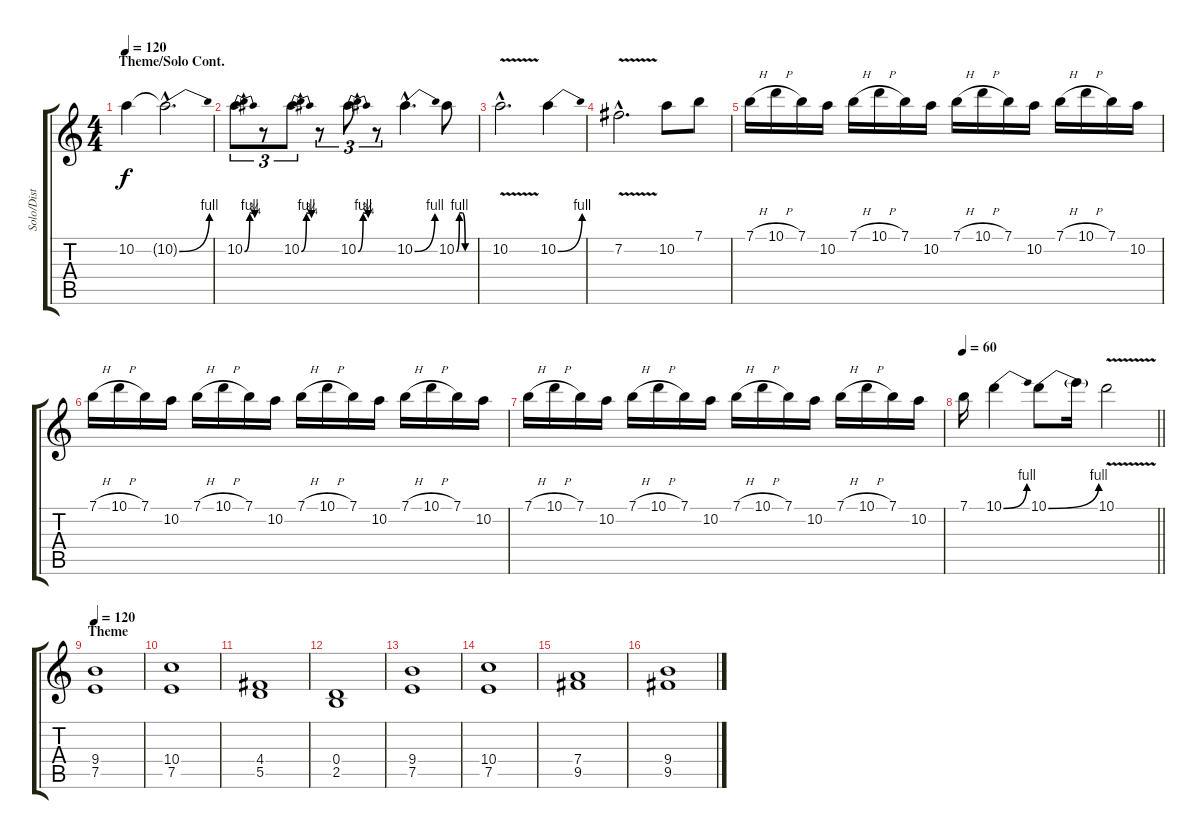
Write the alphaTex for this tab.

\track ("Solo/Dist 1" "Solo/Dist ") {instrument distortionguitar}
\staff {score tabs}
\tuning (E4 B3 G3 D3 A2 E2) {hide}
\ts (4 4)
\section ("" "Theme/Solo Cont.")
\tempo 120
\clef g2
\ks c
10.2.4{dy f} 10.2{be (bend 0 0 60 4) hac t}.2{d} |
10.2{be (bendrelease 0 0 30 4 30 4 60 3)}.8{tu (3 2)} r.8{tu (3 2)} 10.2{be (bendrelease 0 0 30 4 30 4 60 3)}.8{tu (3 2)} r.8{tu (3 2)} 10.2{be (bendrelease 0 0 30 4 30 4 60 3)}.8{tu (3 2)} r.8{tu (3 2)} 10.2{be (bend 0 0 60 4) hac}.4{d} 10.2{be (custom 0 0 10 4 20 4 30 0 60 0)}.8 |
10.2{v hac}.2{d} 10.2{be (bend 0 0 60 4)}.4 |
7.2{v hac}.2{d} 10.2.8 7.1.8 |
7.1{h}.16 10.1{h}.16 7.1.16 10.2.16 7.1{h}.16 10.1{h}.16 7.1.16 10.2.16 7.1{h}.16 10.1{h}.16 7.1.16 10.2.16 7.1{h}.16 10.1{h}.16 7.1.16 10.2.16 |
7.1{h}.16 10.1{h}.16 7.1.16 10.2.16 7.1{h}.16 10.1{h}.16 7.1.16 10.2.16 7.1{h}.16 10.1{h}.16 7.1.16 10.2.16 7.1{h}.16 10.1{h}.16 7.1.16 10.2.16 |
7.1{h}.16 10.1{h}.16 7.1.16 10.2.16 7.1{h}.16 10.1{h}.16 7.1.16 10.2.16 7.1{h}.16 10.1{h}.16 7.1.16 10.2.16 7.1{h}.16 10.1{h}.16 7.1.16 10.2.16 |
\tempo 60
\barLineRight lightlight
7.1.16 10.1{be (bend 0 0 60 4)}.4 10.1{be (bend 0 0 60 4)}.8 10.1{t}.16 10.1{v}.2 |
\section ("" "Theme")
\tempo 120
(9.4 7.5).1 |
(10.4 7.5).1 |
(4.4 5.5).1 |
(0.4 2.5).1 |
(9.4 7.5).1 |
(10.4 7.5).1 |
(7.4 9.5).1 |
(9.4 9.5).1
